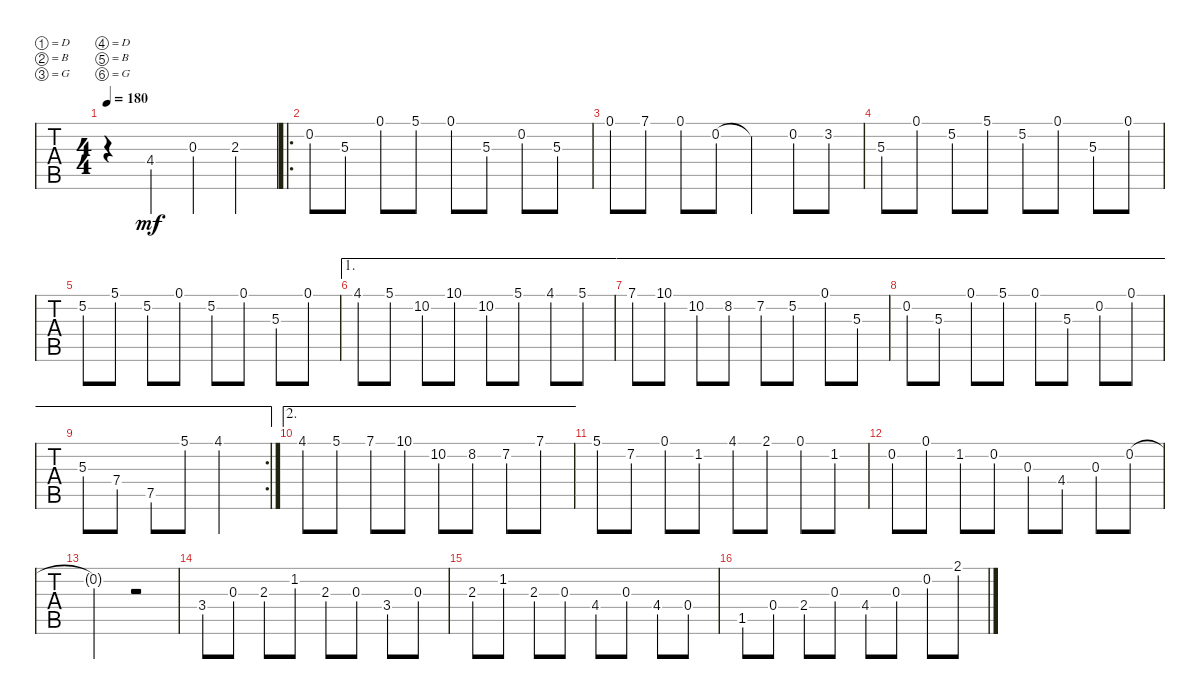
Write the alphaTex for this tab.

\defaultSystemsLayout 4
\bracketExtendMode groupsimilarinstruments
\singleTrackTrackNamePolicy hidden
\multiTrackTrackNamePolicy hidden
\otherSystemsTrackNameOrientation horizontal
\track ("Dobro2" "Dobro2") {instrument acousticguitarsteel}
\staff {tabs}
\tuning (D4 B3 G3 D3 B2 G2)
\ts (4 4)
\tempo 180
\clef g2
\ks g
r.4{dy mf instrument acousticguitarsteel} 4.4.4 0.3.4 2.3.4 |
\ro
0.2.8 5.3.8 0.1.8 5.1.8 0.1.8 5.3.8 0.2.8 5.3.8 |
0.1.8 7.1.8 0.1.8 0.2.8 0.2{t}.4 0.2.8 3.2.8 |
5.3.8 0.1.8 5.2.8 5.1.8 5.2.8 0.1.8 5.3.8 0.1.8 |
5.2.8 5.1.8 5.2.8 0.1.8 5.2.8 0.1.8 5.3.8 0.1.8 |
\ae 1
4.1.8 5.1.8 10.2.8 10.1.8 10.2.8 5.1.8 4.1.8 5.1.8 |
\ae 1
7.1.8 10.1.8 10.2.8 8.2.8 7.2.8 5.2.8 0.1.8 5.3.8 |
\ae 1
0.2.8 5.3.8 0.1.8 5.1.8 0.1.8 5.3.8 0.2.8 0.1.8 |
\ae 1
\rc 2
5.3.8 7.4.8 7.5.8 5.1.8 4.1.2 |
\ae 2
4.1.8 5.1.8 7.1.8 10.1.8 10.2.8 8.2.8 7.2.8 7.1.8 |
5.1.8 7.2.8 0.1.8 1.2.8 4.1.8 2.1.8 0.1.8 1.2.8 |
0.2.8 0.1.8 1.2.8 0.2.8 0.3.8 4.4.8 0.3.8 0.2.8 |
0.2{t}.2 r.2 |
3.4.8 0.3.8 2.3.8 1.2.8 2.3.8 0.3.8 3.4.8 0.3.8 |
2.3.8 1.2.8 2.3.8 0.3.8 4.4.8 0.3.8 4.4.8 0.4.8 |
1.5.8 0.4.8 2.4.8 0.3.8 4.4.8 0.3.8 0.2.8 2.1.8
